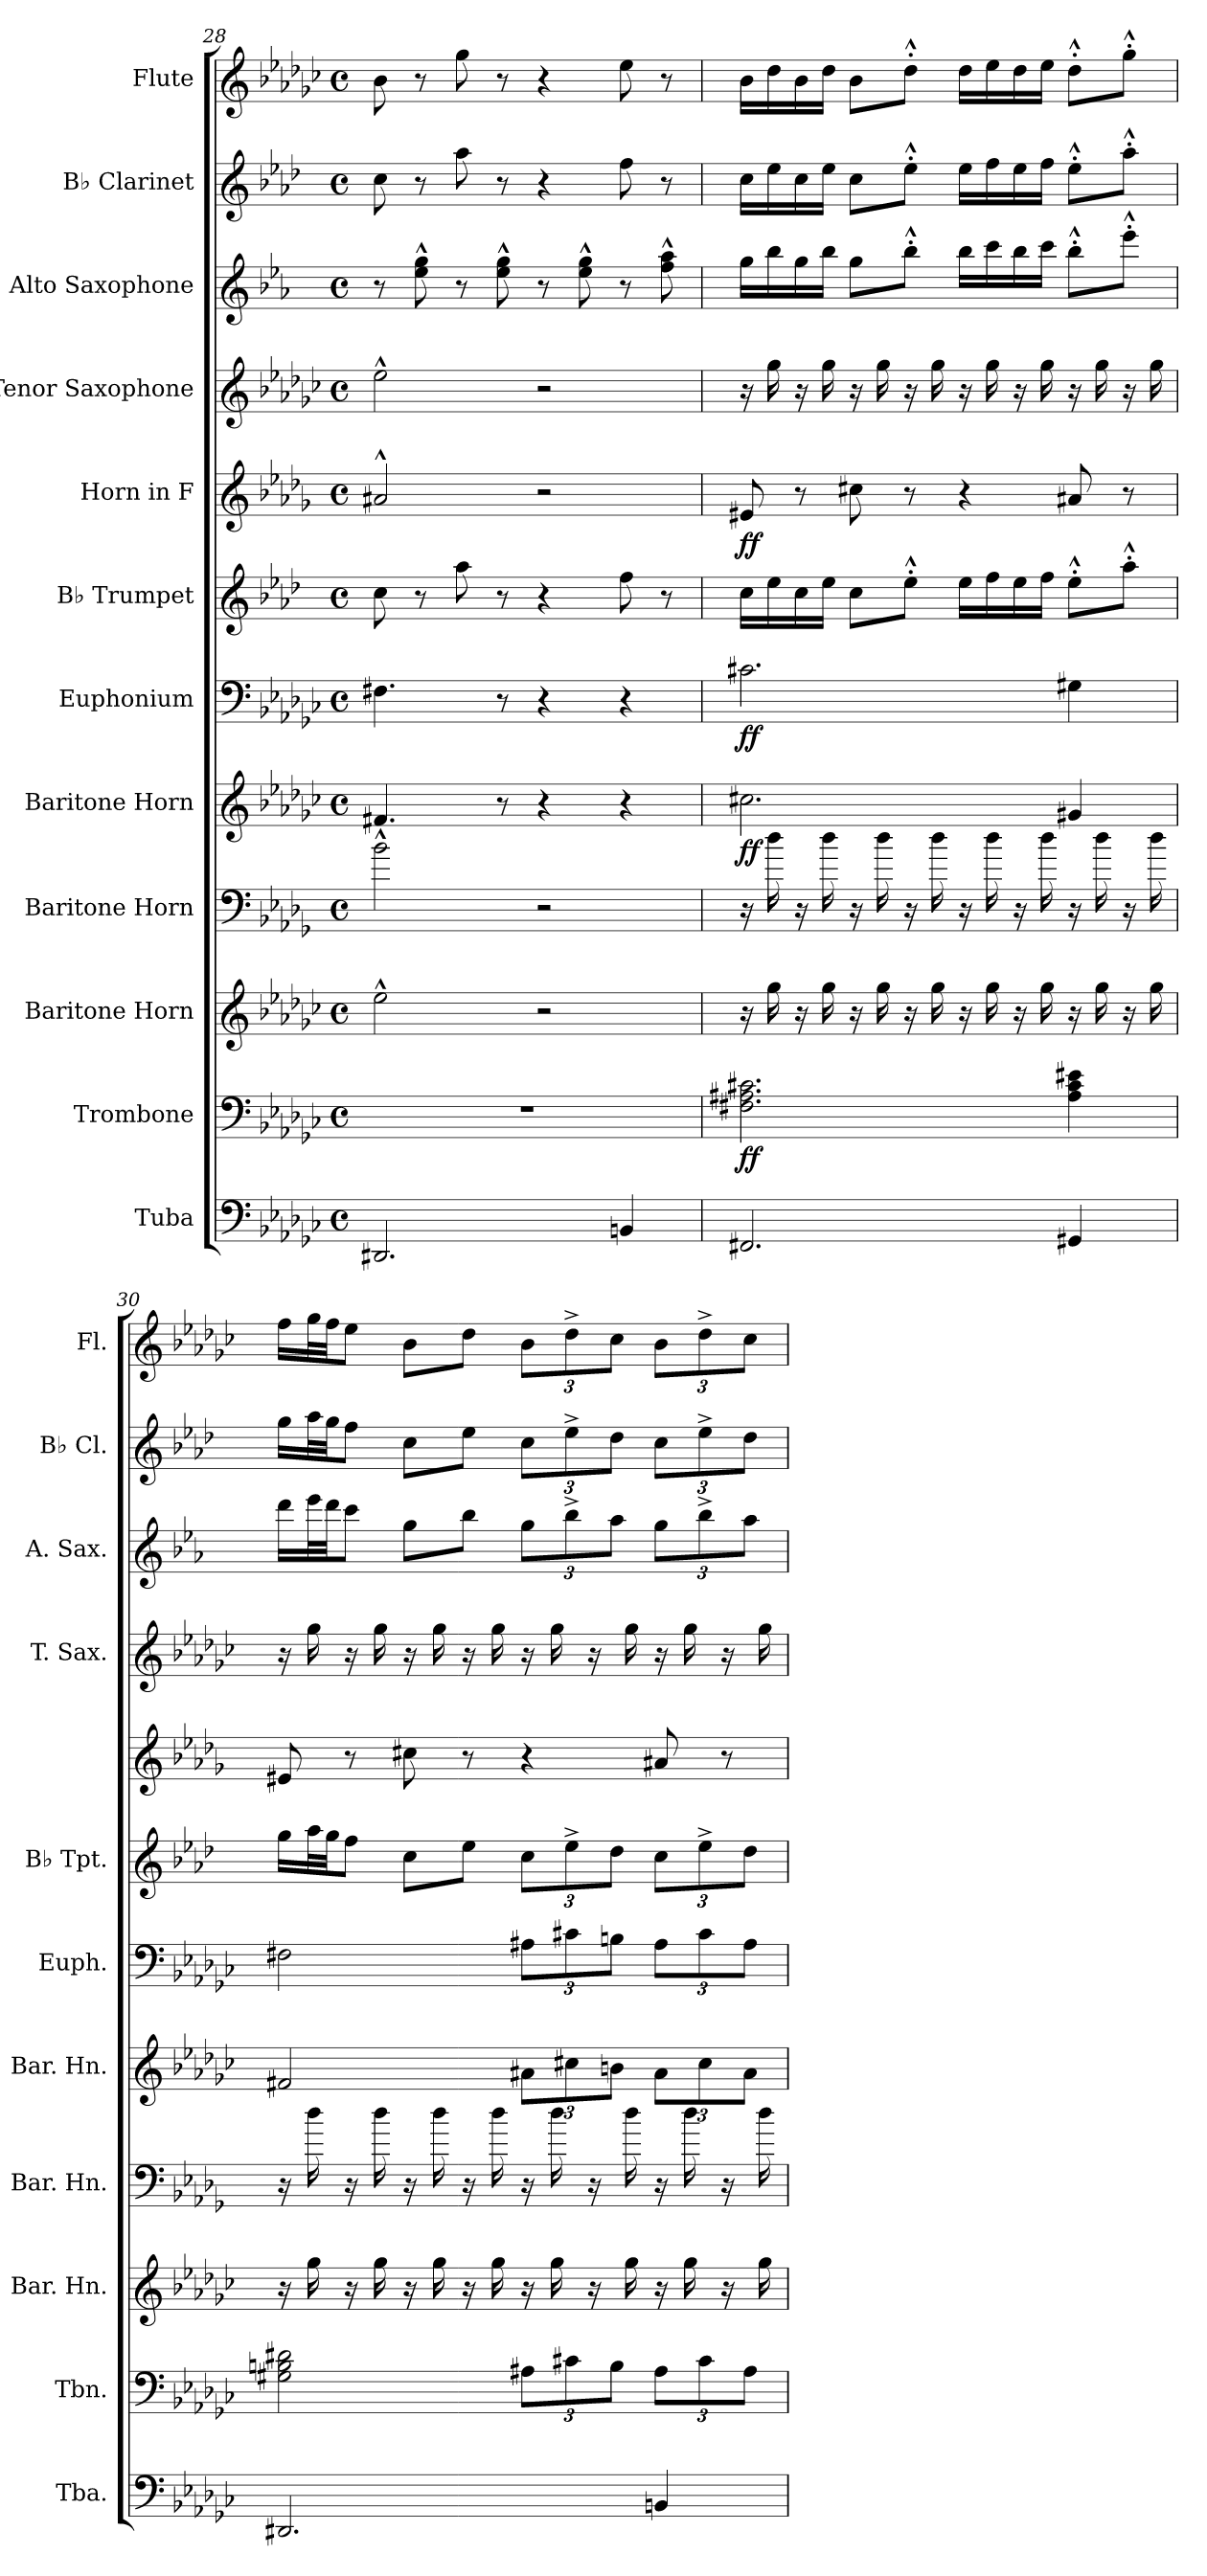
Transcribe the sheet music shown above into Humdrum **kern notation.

**kern	**kern	**dynam	**kern	**kern	**kern	**dynam	**kern	**dynam	**kern	**kern	**dynam	**kern	**kern	**kern	**kern
*part12	*part11	*part11	*part10	*part9	*part8	*part8	*part7	*part7	*part6	*part5	*part5	*part4	*part3	*part2	*part1
*staff12	*staff11	*staff11	*staff10	*staff9	*staff8	*staff8	*staff7	*staff7	*staff6	*staff5	*staff5	*staff4	*staff3	*staff2	*staff1
*I"Tuba	*I"Trombone	*	*I"Baritone Horn	*I"Baritone Horn	*I"Baritone Horn	*	*I"Euphonium	*	*I"B♭ Trumpet	*I"Horn in F	*	*I"Tenor Saxophone	*I"Alto Saxophone	*I"B♭ Clarinet	*I"Flute
*I'Tba.	*I'Tbn.	*	*I'Bar. Hn.	*I'Bar. Hn.	*I'Bar. Hn.	*	*I'Euph.	*	*I'B♭ Tpt.	*	*	*I'T. Sax.	*I'A. Sax.	*I'B♭ Cl.	*I'Fl.
*clefF4	*clefF4	*	*clefG2	*clefF4	*clefG2	*	*clefF4	*	*clefG2	*clefG2	*	*clefG2	*clefG2	*clefG2	*clefG2
*	*	*	*ITrd8c14	*ITrd4c7	*ITrd8c14	*	*	*	*ITrd1c2	*ITrd4c7	*	*ITrd8c14	*ITrd5c9	*ITrd1c2	*
*k[b-e-a-d-g-c-]	*k[b-e-a-d-g-c-]	*	*k[b-e-a-d-g-c-]	*k[b-e-a-d-g-c-]	*k[b-e-a-d-g-c-]	*	*k[b-e-a-d-g-c-]	*	*k[b-e-a-d-g-c-]	*k[b-e-a-d-g-c-]	*	*k[b-e-a-d-g-c-]	*k[b-e-a-d-g-c-]	*k[b-e-a-d-g-c-]	*k[b-e-a-d-g-c-]
*M4/4	*M4/4	*	*M4/4	*M4/4	*M4/4	*	*M4/4	*	*M4/4	*M4/4	*	*M4/4	*M4/4	*M4/4	*M4/4
*met(c)	*met(c)	*	*met(c)	*met(c)	*met(c)	*	*met(c)	*	*met(c)	*met(c)	*	*met(c)	*met(c)	*met(c)	*met(c)
=28	=28	=28	=28	=28	=28	=28	=28	=28	=28	=28	=28	=28	=28	=28	=28
2.DD#X/	1r	.	2e-^^\	2e-^^\	4.F#X/	.	4.F#X\	.	8b-\	2d#X^^/	.	2e-^^\	8r	8b-\	8b-\
.	.	.	.	.	.	.	.	.	8r	.	.	.	8g-\^^ 8b-\^^	8r	8r
.	.	.	.	.	.	.	.	.	8gg-\	.	.	.	8r	8gg-\	8gg-\
.	.	.	.	.	8r	.	8r	.	8r	.	.	.	8g-\^^ 8b-\^^	8r	8r
.	.	.	2r	2r	4r	.	4r	.	4r	2r	.	2r	8r	4r	4r
.	.	.	.	.	.	.	.	.	.	.	.	.	8g-\^^ 8b-\^^	.	.
4BBn/	.	.	.	.	4r	.	4r	.	8ee-\	.	.	.	8r	8ee-\	8ee-\
.	.	.	.	.	.	.	.	.	8r	.	.	.	8a-\^^ 8cc-\^^	8r	8r
=29	=29	=29	=29	=29	=29	=29	=29	=29	=29	=29	=29	=29	=29	=29	=29
!	!	!LO:DY:b	!	!	!	!LO:DY:b	!	!LO:DY:b	!	!	!LO:DY:b	!	!	!	!
2.FF#X/	2.F#X\ 2.A#X\ 2.c#X\	ff	16r	16r	2.c#X\	ff	2.c#X\	ff	16b-\LL	8A#X/	ff	16r	16b-\LL	16b-\LL	16b-\LL
.	.	.	16g-\	16g-\	.	.	.	.	16dd-\	.	.	16g-\	16dd-\	16dd-\	16dd-\
.	.	.	16r	16r	.	.	.	.	16b-\	8r	.	16r	16b-\	16b-\	16b-\
.	.	.	16g-\	16g-\	.	.	.	.	16dd-\JJ	.	.	16g-\	16dd-\JJ	16dd-\JJ	16dd-\JJ
.	.	.	16r	16r	.	.	.	.	8b-\L	8f#X\	.	16r	8b-\L	8b-\L	8b-\L
.	.	.	16g-\	16g-\	.	.	.	.	.	.	.	16g-\	.	.	.
.	.	.	16r	16r	.	.	.	.	8dd-^^'\J	8r	.	16r	8dd-^^'\J	8dd-^^'\J	8dd-^^'\J
.	.	.	16g-\	16g-\	.	.	.	.	.	.	.	16g-\	.	.	.
.	.	.	16r	16r	.	.	.	.	16dd-\LL	4r	.	16r	16dd-\LL	16dd-\LL	16dd-\LL
.	.	.	16g-\	16g-\	.	.	.	.	16ee-\	.	.	16g-\	16ee-\	16ee-\	16ee-\
.	.	.	16r	16r	.	.	.	.	16dd-\	.	.	16r	16dd-\	16dd-\	16dd-\
.	.	.	16g-\	16g-\	.	.	.	.	16ee-\JJ	.	.	16g-\	16ee-\JJ	16ee-\JJ	16ee-\JJ
4GG#X/	4A#\ 4c#\ 4e#X\	.	16r	16r	4G#X/	.	4G#X\	.	8dd-^^'\L	8d#X/	.	16r	8dd-^^'\L	8dd-^^'\L	8dd-^^'\L
.	.	.	16g-\	16g-\	.	.	.	.	.	.	.	16g-\	.	.	.
.	.	.	16r	16r	.	.	.	.	8gg-'^^\J	8r	.	16r	8gg-'^^\J	8gg-'^^\J	8gg-'^^\J
.	.	.	16g-\	16g-\	.	.	.	.	.	.	.	16g-\	.	.	.
!!LO:PB:g=z
=30	=30	=30	=30	=30	=30	=30	=30	=30	=30	=30	=30	=30	=30	=30	=30
2.DD#X/	2G#X\ 2Bn\ 2d#X\	.	16r	16r	2F#X/	.	2F#X\	.	16ff\LL	8A#X/	.	16r	16ff\LL	16ff\LL	16ff\LL
.	.	.	16g-\	16g-\	.	.	.	.	32gg-\L	.	.	16g-\	32gg-\L	32gg-\L	32gg-\L
.	.	.	.	.	.	.	.	.	32ff\JJ	.	.	.	32ff\JJ	32ff\JJ	32ff\JJ
.	.	.	16r	16r	.	.	.	.	8ee-\J	8r	.	16r	8ee-\J	8ee-\J	8ee-\J
.	.	.	16g-\	16g-\	.	.	.	.	.	.	.	16g-\	.	.	.
.	.	.	16r	16r	.	.	.	.	8b-\L	8f#X\	.	16r	8b-\L	8b-\L	8b-\L
.	.	.	16g-\	16g-\	.	.	.	.	.	.	.	16g-\	.	.	.
.	.	.	16r	16r	.	.	.	.	8dd-\J	8r	.	16r	8dd-\J	8dd-\J	8dd-\J
.	.	.	16g-\	16g-\	.	.	.	.	.	.	.	16g-\	.	.	.
*	*Xbrackettup	*	*	*	*Xbrackettup	*	*Xbrackettup	*	*Xbrackettup	*	*	*	*Xbrackettup	*Xbrackettup	*Xbrackettup
.	12A#X\L	.	16r	16r	12A#X\L	.	12A#X\L	.	12b-\L	4r	.	16r	12b-\L	12b-\L	12b-\L
.	.	.	16g-\	16g-\	.	.	.	.	.	.	.	16g-\	.	.	.
.	12c#X\	.	.	.	12c#X\	.	12c#X\	.	12dd-^\	.	.	.	12dd-^\	12dd-^\	12dd-^\
.	.	.	16r	16r	.	.	.	.	.	.	.	16r	.	.	.
.	12B\J	.	.	.	12Bn\J	.	12Bn\J	.	12cc-\J	.	.	.	12cc-\J	12cc-\J	12cc-\J
.	.	.	16g-\	16g-\	.	.	.	.	.	.	.	16g-\	.	.	.
4BBn/	12A#\L	.	16r	16r	12A#\L	.	12A#\L	.	12b-\L	8d#X/	.	16r	12b-\L	12b-\L	12b-\L
.	.	.	16g-\	16g-\	.	.	.	.	.	.	.	16g-\	.	.	.
.	12c#\	.	.	.	12c#\	.	12c#\	.	12dd-^\	.	.	.	12dd-^\	12dd-^\	12dd-^\
.	.	.	16r	16r	.	.	.	.	.	8r	.	16r	.	.	.
.	12A#\J	.	.	.	12A#\J	.	12A#\J	.	12cc-\J	.	.	.	12cc-\J	12cc-\J	12cc-\J
.	.	.	16g-\	16g-\	.	.	.	.	.	.	.	16g-\	.	.	.
=	=	=	=	=	=	=	=	=	=	=	=	=	=	=	=
*-	*-	*-	*-	*-	*-	*-	*-	*-	*-	*-	*-	*-	*-	*-	*-
